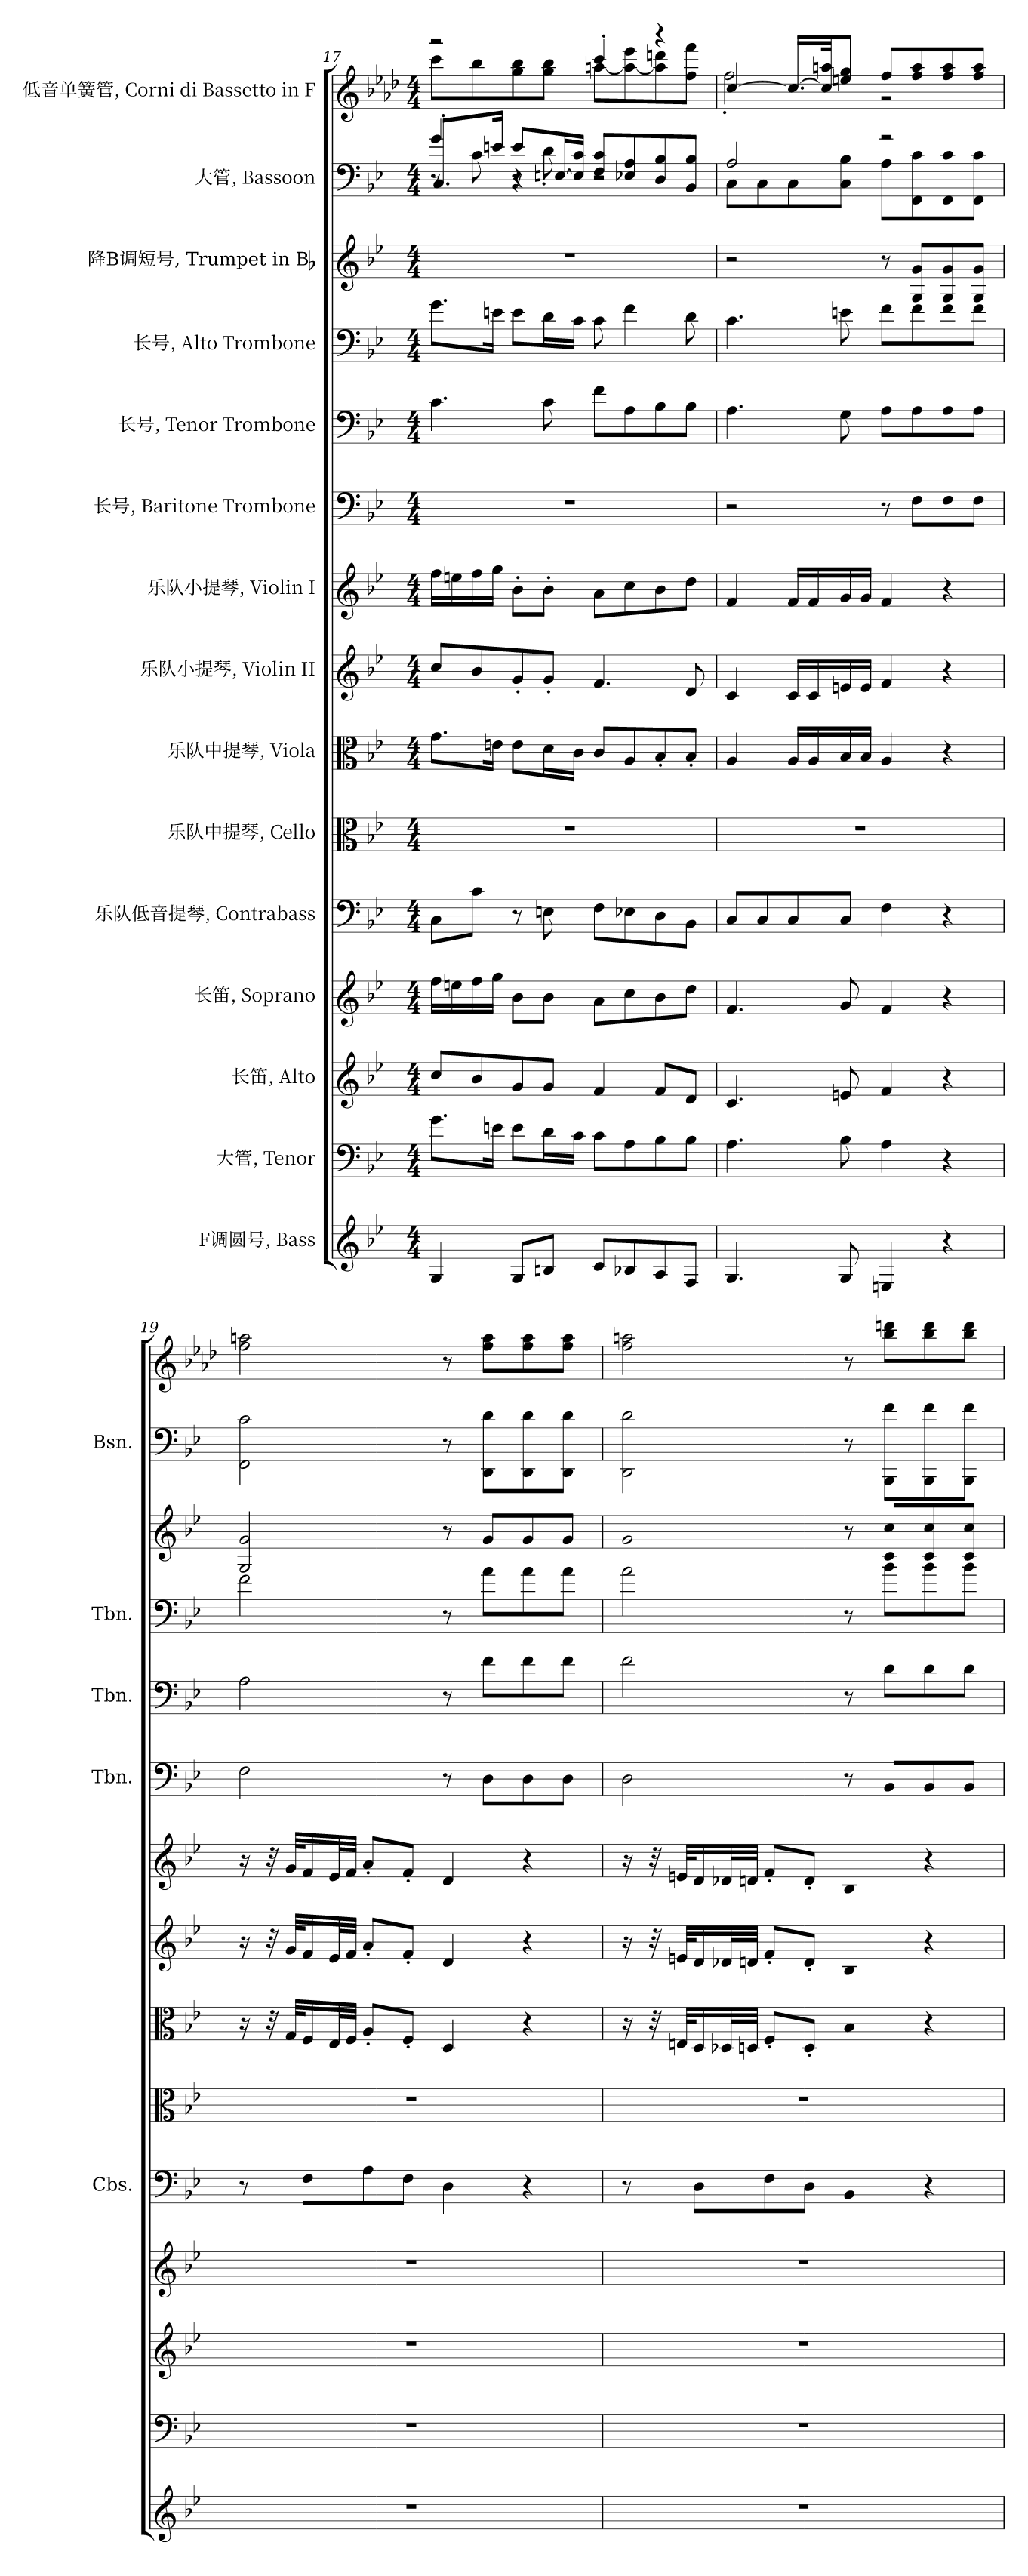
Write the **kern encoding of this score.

**kern	**kern	**kern	**kern	**kern	**kern	**kern	**kern	**kern	**kern	**kern	**kern	**kern	**kern	**kern
*part15	*part14	*part13	*part12	*part11	*part10	*part9	*part8	*part7	*part6	*part5	*part4	*part3	*part2	*part1
*staff15	*staff14	*staff13	*staff12	*staff11	*staff10	*staff9	*staff8	*staff7	*staff6	*staff5	*staff4	*staff3	*staff2	*staff1
*I"F调圆号, Bass	*I"大管, Tenor	*I"长笛, Alto	*I"长笛, Soprano	*I"乐队低音提琴, Contrabass	*I"乐队中提琴, Cello	*I"乐队中提琴, Viola	*I"乐队小提琴, Violin II	*I"乐队小提琴, Violin I	*I"长号, Baritone Trombone	*I"长号, Tenor Trombone	*I"长号, Alto Trombone	*I"降B调短号, Trumpet in B-flat	*I"大管, Bassoon	*I"低音单簧管, Corni di Bassetto in F
*	*	*	*	*I'Cbs.	*	*	*	*	*I'Tbn.	*I'Tbn.	*I'Tbn.	*	*I'Bsn.	*
*clefG2	*clefF4	*clefG2	*clefG2	*clefF4	*clefC3	*clefC3	*clefG2	*clefG2	*clefF4	*clefF4	*clefF4	*clefG2	*clefF4	*clefG2
*ITrd4c7	*	*	*	*ITrd7c12	*	*	*	*	*	*	*	*ITrd1c2	*	*ITrd8c14
*k[b-e-a-]	*k[b-e-]	*k[b-e-]	*k[b-e-]	*k[b-e-]	*k[b-e-]	*k[b-e-]	*k[b-e-]	*k[b-e-]	*k[b-e-]	*k[b-e-]	*k[b-e-]	*k[b-e-a-d-]	*k[b-e-]	*k[b-e-a-d-]
*M4/4	*M4/4	*M4/4	*M4/4	*M4/4	*M4/4	*M4/4	*M4/4	*M4/4	*M4/4	*M4/4	*M4/4	*M4/4	*M4/4	*M4/4
=17	=17	=17	=17	=17	=17	=17	=17	=17	=17	=17	=17	=17	=17	=17
*	*	*	*	*	*	*	*	*	*	*	*	*	*^	*^
*	*	*	*	*	*	*	*	*	*	*	*	*	*	*^	*	*
4C/	8.g\L	8cc/L	16ff\LL	8CC\L	1r	8.g\L	8cc/L	16ff\LL	1r	4.c\	8.g\L	1r	4g/	8r	8.C'/L	2r	8cc\L
.	.	.	16een\	.	.	.	.	16een\	.	.	.	.	.	.	.	.	.
.	.	8b-/	16ff\	8C\J	.	.	8b-/	16ff\	.	.	.	.	.	8c\	.	.	8b-\
.	16en\Jk	.	16gg\JJ	.	.	16en\Jk	.	16gg\JJ	.	.	16en\Jk	.	.	.	16en/Jk	.	.
8C/L	8e\L	8g/	8b-\L	8r	.	8e\L	8g'/	8b-'\L	.	.	8e\L	.	4r	8r	8e/L	.	8g\ 8b-\
8En/J	16d\L	8g/J	8b-\J	8EEn\	.	16d\L	8g'/J	8b-'\J	.	8c\	16d\L	.	.	8d'\	[16En/L	.	8g\ 8b-\J
.	16c\JJ	.	.	.	.	16c\JJ	.	.	.	.	16c\JJ	.	.	.	16E/] 16c/JJ	.	.
8F/L	8c\L	4f/	8a\L	8FF\L	.	8c/L	4.f/	8a\L	.	8f\L	8c\	.	2r	2r	8F/ 8c/L	4cc'/	[8an\L
8E-X/	8A\	.	8cc\	8EE-X\	.	8A/	.	8cc\	.	8A\	4f\	.	.	.	8E-X/ 8A/	.	8a\_ 8ee-\
8D/	8B-\	8f/L	8b-\	8DD\	.	8B-'/	.	8b-\	.	8B-\	.	.	.	.	8D/ 8B-/	4r	8a\] 8ddn\
8BB-/J	8B-\J	8d/J	8dd\J	8BBB-\J	.	8B-'/J	8d/	8dd\J	.	8B-\J	8d\	.	.	.	8BB-/ 8B-/J	.	8f\ 8ff\J
*	*	*	*	*	*	*	*	*	*	*	*	*	*	*v	*v	*	*
!!LO:PB:g=z	!!
=18	=18	=18	=18	=18	=18	=18	=18	=18	=18	=18	=18	=18	=18	=18	=18	=18
4.C/	4.A\	4.c/	4.f/	8CC/L	1r	4A/	4c/	4f/	2r	4.A\	4.c\	2r	2A/	8C\L	[4c/	2f'\
.	.	.	.	8CC/	.	.	.	.	.	.	.	.	.	8C\	.	.
.	.	.	.	8CC/	.	16A/LL	16c/LL	16f/LL	.	.	.	.	.	8C\	16.c/LL_	.
.	.	.	.	.	.	16A/	16c/	16f/	.	.	.	.	.	.	.	.
.	.	.	.	.	.	.	.	.	.	.	.	.	.	.	32c/] 32an/JK	.
8C/	8B-\	8en/	8g/	8CC/J	.	16B-/	16en/	16g/	.	8G\	8en\	.	.	8C\ 8B-\J	8en/ 8g/J	.
.	.	.	.	.	.	16B-/JJ	16e/JJ	16g/JJ	.	.	.	.	.	.	.	.
4AAn/	4A\	4f/	4f/	4FF\	.	4A/	4f/	4f/	8r	8A\L	8f\L	8r	2r	8A\L	8f/L	2r
.	.	.	.	.	.	.	.	.	8F\L	8A\	8f\	8F/ 8f/L	.	8FF\ 8c\	8f/ 8a/	.
4r	4r	4r	4r	4r	.	4r	4r	4r	8F\	8A\	8f\	8F/ 8f/	.	8FF\ 8c\	8f/ 8a/	.
.	.	.	.	.	.	.	.	.	8F\J	8A\J	8f\J	8F/ 8f/J	.	8FF\ 8c\J	8f/ 8a/J	.
*	*	*	*	*	*	*	*	*	*	*	*	*	*v	*v	*	*
*	*	*	*	*	*	*	*	*	*	*	*	*	*	*v	*v
=19	=19	=19	=19	=19	=19	=19	=19	=19	=19	=19	=19	=19	=19	=19
1r	1r	1r	1r	8r	1r	16r	16r	16r	2F\	2A\	2f\	2F/ 2f/	2FF\ 2c\	2f\ 2an\
.	.	.	.	.	.	32r	32r	32r	.	.	.	.	.	.
.	.	.	.	.	.	32G/KLL	32g/KLL	32g/KLL	.	.	.	.	.	.
.	.	.	.	8FF\L	.	16F/	16f/	16f/	.	.	.	.	.	.
.	.	.	.	.	.	32E-/L	32e-/L	32e-/L	.	.	.	.	.	.
.	.	.	.	.	.	32F/JJJ	32f/JJJ	32f/JJJ	.	.	.	.	.	.
.	.	.	.	8AA\	.	8A'/L	8a'/L	8a'/L	.	.	.	.	.	.
.	.	.	.	8FF\J	.	8F'/J	8f'/J	8f'/J	.	.	.	.	.	.
.	.	.	.	4DD\	.	4D/	4d/	4d/	8r	8r	8r	8r	8r	8r
.	.	.	.	.	.	.	.	.	8D\L	8f\L	8a\L	8f/L	8DD\ 8d\L	8f\ 8a\L
.	.	.	.	4r	.	4r	4r	4r	8D\	8f\	8a\	8f/	8DD\ 8d\	8f\ 8a\
.	.	.	.	.	.	.	.	.	8D\J	8f\J	8a\J	8f/J	8DD\ 8d\J	8f\ 8a\J
=20	=20	=20	=20	=20	=20	=20	=20	=20	=20	=20	=20	=20	=20	=20
1r	1r	1r	1r	8r	1r	16r	16r	16r	2D\	2f\	2a\	2f/	2DD\ 2d\	2f\ 2an\
.	.	.	.	.	.	32r	32r	32r	.	.	.	.	.	.
.	.	.	.	.	.	32En/KLL	32en/KLL	32en/KLL	.	.	.	.	.	.
.	.	.	.	8DD\L	.	16D/	16d/	16d/	.	.	.	.	.	.
.	.	.	.	.	.	32D-X/L	32d-X/L	32d-X/L	.	.	.	.	.	.
.	.	.	.	.	.	32Dn/JJJ	32dn/JJJ	32dn/JJJ	.	.	.	.	.	.
.	.	.	.	8FF\	.	8F'/L	8f'/L	8f'/L	.	.	.	.	.	.
.	.	.	.	8DD\J	.	8D'/J	8d'/J	8d'/J	.	.	.	.	.	.
.	.	.	.	4BBB-/	.	4B-/	4B-/	4B-/	8r	8r	8r	8r	8r	8r
.	.	.	.	.	.	.	.	.	8BB-/L	8d\L	8b-\L	8B-/ 8b-/L	8BBB-\ 8f\L	8b-\ 8ddn\L
.	.	.	.	4r	.	4r	4r	4r	8BB-/	8d\	8b-\	8B-/ 8b-/	8BBB-\ 8f\	8b-\ 8dd\
.	.	.	.	.	.	.	.	.	8BB-/J	8d\J	8b-\J	8B-/ 8b-/J	8BBB-\ 8f\J	8b-\ 8dd\J
=	=	=	=	=	=	=	=	=	=	=	=	=	=	=
*-	*-	*-	*-	*-	*-	*-	*-	*-	*-	*-	*-	*-	*-	*-
